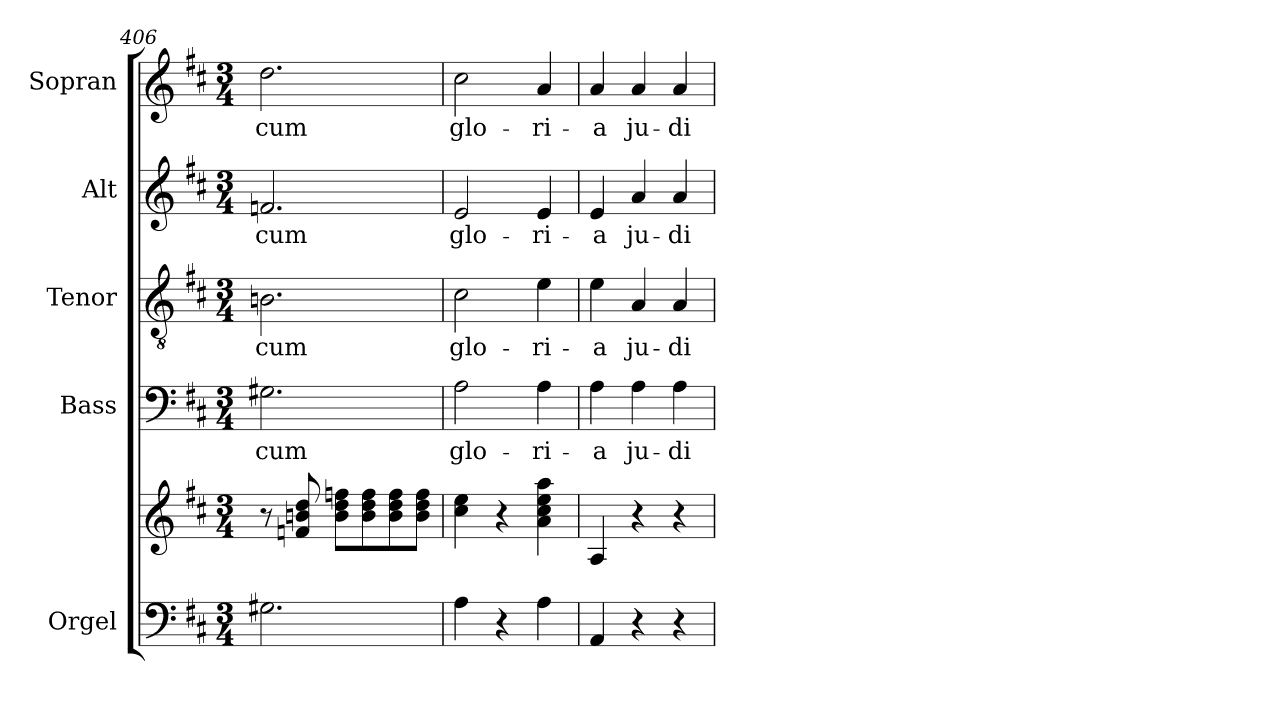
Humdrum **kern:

**kern	**kern	**kern	**text	**kern	**text	**kern	**text	**kern	**text
*part5	*part5	*part4	*part4	*part3	*part3	*part2	*part2	*part1	*part1
*staff6	*staff5	*staff4	*staff4	*staff3	*staff3	*staff2	*staff2	*staff1	*staff1
*I"Orgel	*	*I"Bass	*	*I"Tenor	*	*I"Alt	*	*I"Sopran	*
*I'Org.	*	*I'B	*	*I'T	*	*I'A	*	*I'S	*
*clefF4	*clefG2	*clefF4	*	*clefGv2	*	*clefG2	*	*clefG2	*
*k[f#c#]	*k[f#c#]	*k[f#c#]	*	*k[f#c#]	*	*k[f#c#]	*	*k[f#c#]	*
*D:	*D:	*D:	*	*D:	*	*D:	*	*D:	*
*M3/4	*M3/4	*M3/4	*	*M3/4	*	*M3/4	*	*M3/4	*
=406	=406	=406	=406	=406	=406	=406	=406	=406	=406
!	!	!	!LO:LY:b	!	!LO:LY:b	!	!LO:LY:b	!	!LO:LY:b
2.G#X\	8r	2.G#X\	cum	2.Bn\	cum	2.fn/	cum	2.dd\	cum
.	8fn/ 8bn/ 8dd/	.	.	.	.	.	.	.	.
.	8b\ 8dd\ 8ffn\L	.	.	.	.	.	.	.	.
.	8b\ 8dd\ 8ff\	.	.	.	.	.	.	.	.
.	8b\ 8dd\ 8ff\	.	.	.	.	.	.	.	.
.	8b\ 8dd\ 8ff\J	.	.	.	.	.	.	.	.
=407	=407	=407	=407	=407	=407	=407	=407	=407	=407
!	!	!	!LO:LY:b	!	!LO:LY:b	!	!LO:LY:b	!	!LO:LY:b
4A\	4cc#\ 4ee\	2A\	glo-	2c#\	glo-	2e/	glo-	2cc#\	glo-
4r	4r	.	.	.	.	.	.	.	.
!	!	!	!LO:LY:b	!	!LO:LY:b	!	!LO:LY:b	!	!LO:LY:b
4A\	4a\ 4cc#\ 4ee\ 4aa\	4A\	-ri-	4e\	-ri-	4e/	-ri-	4a/	-ri-
=408	=408	=408	=408	=408	=408	=408	=408	=408	=408
!	!	!	!LO:LY:b	!	!LO:LY:b	!	!LO:LY:b	!	!LO:LY:b
4AA/	4A/	4A\	-a	4e\	-a	4e/	-a	4a/	-a
!	!	!	!LO:LY:b	!	!LO:LY:b	!	!LO:LY:b	!	!LO:LY:b
4r	4r	4A\	ju-	4A/	ju-	4a/	ju-	4a/	ju-
!	!	!	!LO:LY:b	!	!LO:LY:b	!	!LO:LY:b	!	!LO:LY:b
4r	4r	4A\	-di-	4A/	-di-	4a/	-di-	4a/	-di-
=	=	=	=	=	=	=	=	=	=
*-	*-	*-	*-	*-	*-	*-	*-	*-	*-
